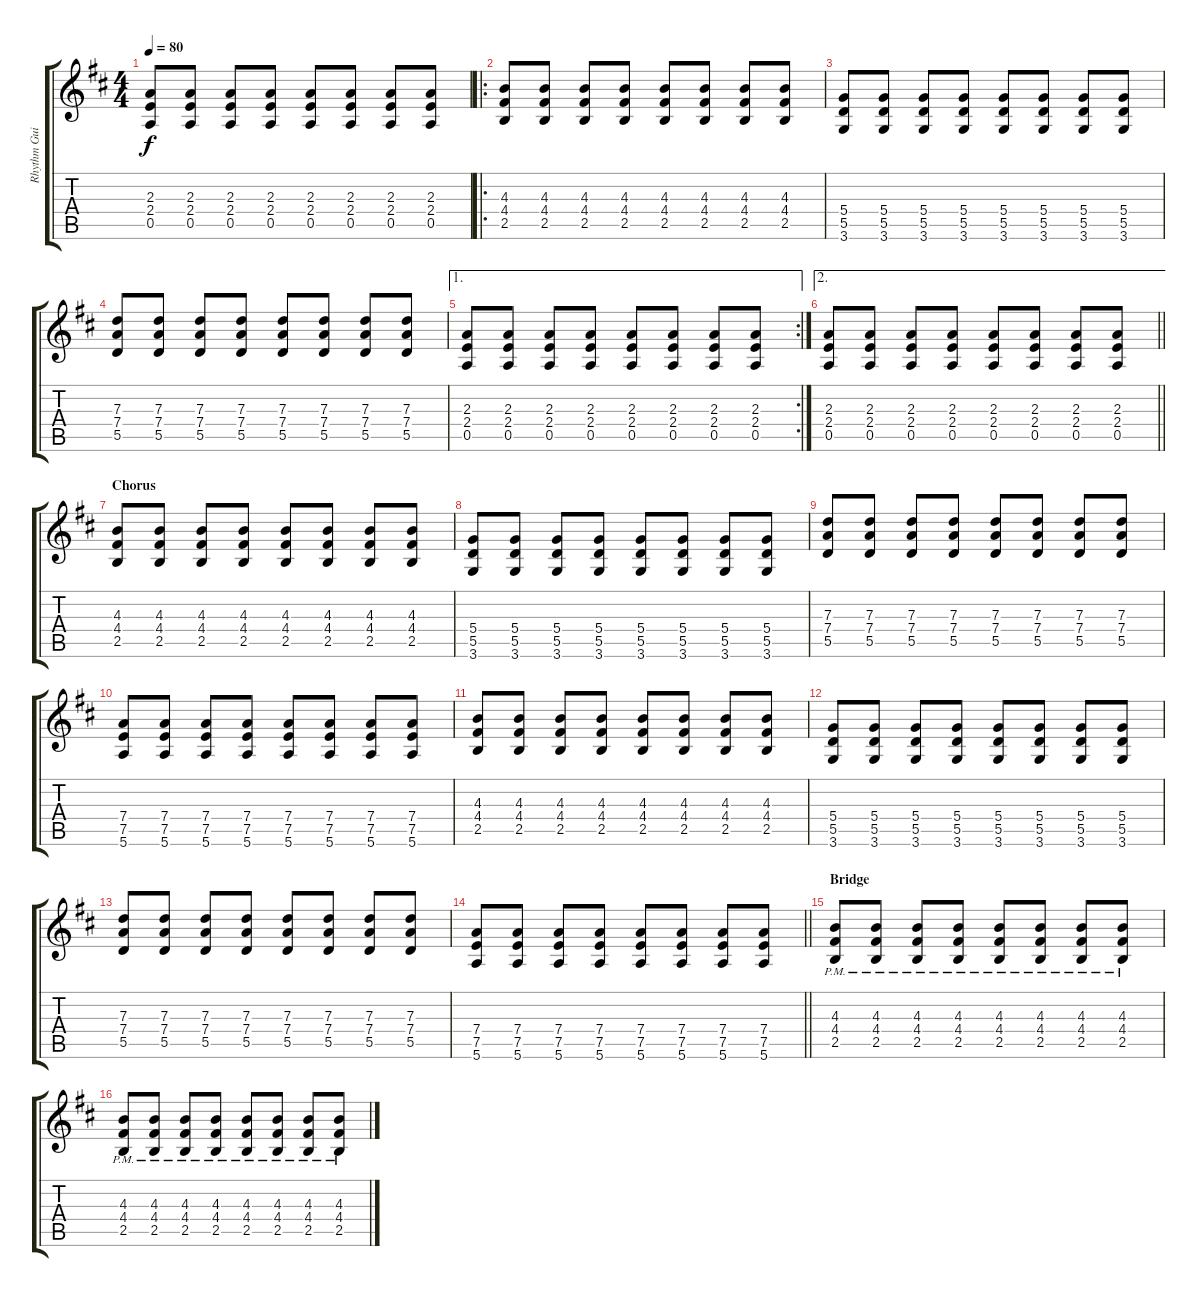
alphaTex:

\track ("Rhythm Guitar" "Rhythm Gui") {instrument overdrivenguitar}
\staff {score tabs}
\tuning (E4 B3 G3 D3 A2 E2) {hide}
\ts (4 4)
\tempo 80
\clef g2
\ks d
(2.3 2.4 0.5).8{dy f} (2.3 2.4 0.5).8 (2.3 2.4 0.5).8 (2.3 2.4 0.5).8 (2.3 2.4 0.5).8 (2.3 2.4 0.5).8 (2.3 2.4 0.5).8 (2.3 2.4 0.5).8 |
\ro
(4.3 4.4 2.5).8 (4.3 4.4 2.5).8 (4.3 4.4 2.5).8 (4.3 4.4 2.5).8 (4.3 4.4 2.5).8 (4.3 4.4 2.5).8 (4.3 4.4 2.5).8 (4.3 4.4 2.5).8 |
(5.4 5.5 3.6).8 (5.4 5.5 3.6).8 (5.4 5.5 3.6).8 (5.4 5.5 3.6).8 (5.4 5.5 3.6).8 (5.4 5.5 3.6).8 (5.4 5.5 3.6).8 (5.4 5.5 3.6).8 |
(7.3 7.4 5.5).8 (7.3 7.4 5.5).8 (7.3 7.4 5.5).8 (7.3 7.4 5.5).8 (7.3 7.4 5.5).8 (7.3 7.4 5.5).8 (7.3 7.4 5.5).8 (7.3 7.4 5.5).8 |
\ae 1
\rc 2
(2.3 2.4 0.5).8 (2.3 2.4 0.5).8 (2.3 2.4 0.5).8 (2.3 2.4 0.5).8 (2.3 2.4 0.5).8 (2.3 2.4 0.5).8 (2.3 2.4 0.5).8 (2.3 2.4 0.5).8 |
\ae 2
\barLineRight lightlight
(2.3 2.4 0.5).8 (2.3 2.4 0.5).8 (2.3 2.4 0.5).8 (2.3 2.4 0.5).8 (2.3 2.4 0.5).8 (2.3 2.4 0.5).8 (2.3 2.4 0.5).8 (2.3 2.4 0.5).8 |
\section ("" "Chorus")
(4.3 4.4 2.5).8 (4.3 4.4 2.5).8 (4.3 4.4 2.5).8 (4.3 4.4 2.5).8 (4.3 4.4 2.5).8 (4.3 4.4 2.5).8 (4.3 4.4 2.5).8 (4.3 4.4 2.5).8 |
(5.4 5.5 3.6).8 (5.4 5.5 3.6).8 (5.4 5.5 3.6).8 (5.4 5.5 3.6).8 (5.4 5.5 3.6).8 (5.4 5.5 3.6).8 (5.4 5.5 3.6).8 (5.4 5.5 3.6).8 |
(7.3 7.4 5.5).8 (7.3 7.4 5.5).8 (7.3 7.4 5.5).8 (7.3 7.4 5.5).8 (7.3 7.4 5.5).8 (7.3 7.4 5.5).8 (7.3 7.4 5.5).8 (7.3 7.4 5.5).8 |
(7.4 7.5 5.6).8 (7.4 7.5 5.6).8 (7.4 7.5 5.6).8 (7.4 7.5 5.6).8 (7.4 7.5 5.6).8 (7.4 7.5 5.6).8 (7.4 7.5 5.6).8 (7.4 7.5 5.6).8 |
(4.3 4.4 2.5).8 (4.3 4.4 2.5).8 (4.3 4.4 2.5).8 (4.3 4.4 2.5).8 (4.3 4.4 2.5).8 (4.3 4.4 2.5).8 (4.3 4.4 2.5).8 (4.3 4.4 2.5).8 |
(5.4 5.5 3.6).8 (5.4 5.5 3.6).8 (5.4 5.5 3.6).8 (5.4 5.5 3.6).8 (5.4 5.5 3.6).8 (5.4 5.5 3.6).8 (5.4 5.5 3.6).8 (5.4 5.5 3.6).8 |
(7.3 7.4 5.5).8 (7.3 7.4 5.5).8 (7.3 7.4 5.5).8 (7.3 7.4 5.5).8 (7.3 7.4 5.5).8 (7.3 7.4 5.5).8 (7.3 7.4 5.5).8 (7.3 7.4 5.5).8 |
\barLineRight lightlight
(7.4 7.5 5.6).8 (7.4 7.5 5.6).8 (7.4 7.5 5.6).8 (7.4 7.5 5.6).8 (7.4 7.5 5.6).8 (7.4 7.5 5.6).8 (7.4 7.5 5.6).8 (7.4 7.5 5.6).8 |
\section ("" "Bridge")
(4.3{pm} 4.4{pm} 2.5{pm}).8 (4.3{pm} 4.4{pm} 2.5{pm}).8 (4.3{pm} 4.4{pm} 2.5{pm}).8 (4.3{pm} 4.4{pm} 2.5{pm}).8 (4.3{pm} 4.4{pm} 2.5{pm}).8 (4.3{pm} 4.4{pm} 2.5{pm}).8 (4.3{pm} 4.4{pm} 2.5{pm}).8 (4.3{pm} 4.4{pm} 2.5{pm}).8 |
(4.3{pm} 4.4{pm} 2.5{pm}).8 (4.3{pm} 4.4{pm} 2.5{pm}).8 (4.3{pm} 4.4{pm} 2.5{pm}).8 (4.3{pm} 4.4{pm} 2.5{pm}).8 (4.3{pm} 4.4{pm} 2.5{pm}).8 (4.3{pm} 4.4{pm} 2.5{pm}).8 (4.3{pm} 4.4{pm} 2.5{pm}).8 (4.3{pm} 4.4{pm} 2.5{pm}).8
